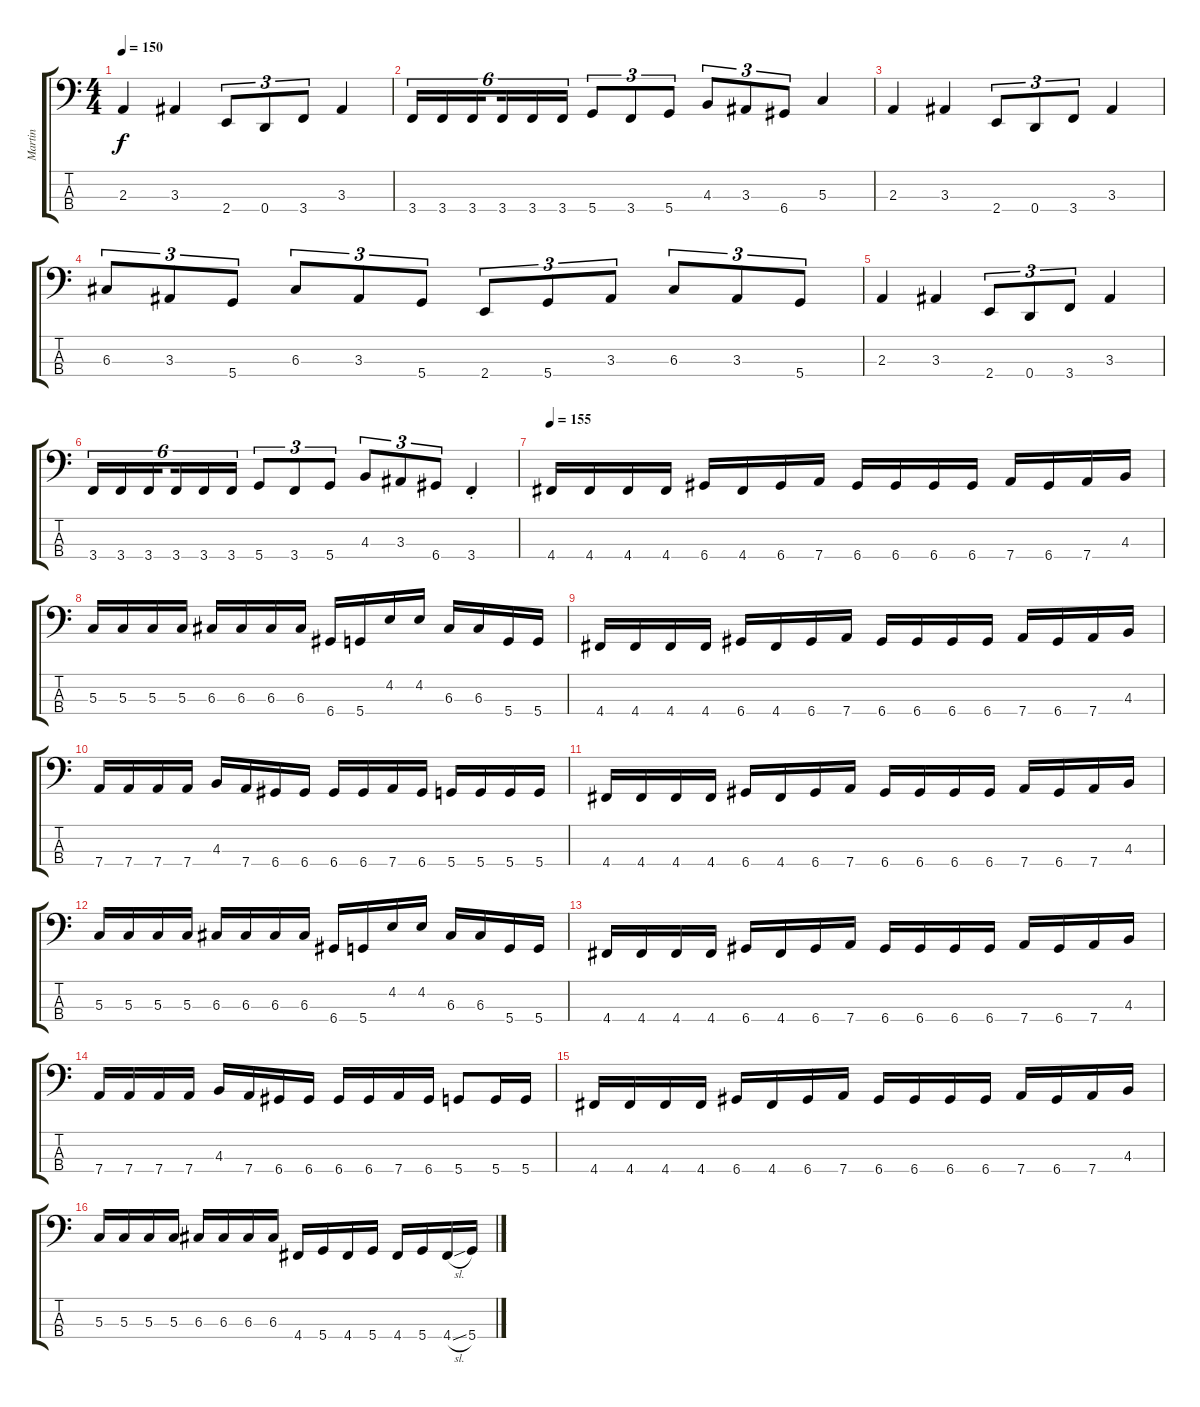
\track ("Martin" "Martin") {instrument electricbasspick}
\staff {score tabs}
\tuning (F2 C2 G1 D1) {hide}
\ts (4 4)
\tempo 150
\clef f4
\ks c
2.3.4{dy f} 3.3.4 2.4.8{tu (3 2)} 0.4.8{tu (3 2)} 3.4.8{tu (3 2)} 3.3.4 |
3.4.16{tu (6 4)} 3.4.16{tu (6 4)} 3.4.16{tu (6 4) beam splitsecondary} 3.4.16{tu (6 4)} 3.4.16{tu (6 4)} 3.4.16{tu (6 4)} 5.4.8{tu (3 2)} 3.4.8{tu (3 2)} 5.4.8{tu (3 2)} 4.3.8{tu (3 2)} 3.3.8{tu (3 2)} 6.4.8{tu (3 2)} 5.3.4 |
2.3.4 3.3.4 2.4.8{tu (3 2)} 0.4.8{tu (3 2)} 3.4.8{tu (3 2)} 3.3.4 |
6.3.8{tu (3 2)} 3.3.8{tu (3 2)} 5.4.8{tu (3 2)} 6.3.8{tu (3 2)} 3.3.8{tu (3 2)} 5.4.8{tu (3 2)} 2.4.8{tu (3 2)} 5.4.8{tu (3 2)} 3.3.8{tu (3 2)} 6.3.8{tu (3 2)} 3.3.8{tu (3 2)} 5.4.8{tu (3 2)} |
2.3.4 3.3.4 2.4.8{tu (3 2)} 0.4.8{tu (3 2)} 3.4.8{tu (3 2)} 3.3.4 |
3.4.16{tu (6 4)} 3.4.16{tu (6 4)} 3.4.16{tu (6 4) beam splitsecondary} 3.4.16{tu (6 4)} 3.4.16{tu (6 4)} 3.4.16{tu (6 4)} 5.4.8{tu (3 2)} 3.4.8{tu (3 2)} 5.4.8{tu (3 2)} 4.3.8{tu (3 2)} 3.3.8{tu (3 2)} 6.4.8{tu (3 2)} 3.4{st}.4 |
\tempo 155
4.4.16 4.4.16 4.4.16 4.4.16 6.4.16 4.4.16 6.4.16 7.4.16 6.4.16 6.4.16 6.4.16 6.4.16 7.4.16 6.4.16 7.4.16 4.3.16 |
5.3.16 5.3.16 5.3.16 5.3.16 6.3.16 6.3.16 6.3.16 6.3.16 6.4.16 5.4.16 4.2.16 4.2.16 6.3.16 6.3.16 5.4.16 5.4.16 |
4.4.16 4.4.16 4.4.16 4.4.16 6.4.16 4.4.16 6.4.16 7.4.16 6.4.16 6.4.16 6.4.16 6.4.16 7.4.16 6.4.16 7.4.16 4.3.16 |
7.4.16 7.4.16 7.4.16 7.4.16 4.3.16 7.4.16 6.4.16 6.4.16 6.4.16 6.4.16 7.4.16 6.4.16 5.4.16 5.4.16 5.4.16 5.4.16 |
4.4.16 4.4.16 4.4.16 4.4.16 6.4.16 4.4.16 6.4.16 7.4.16 6.4.16 6.4.16 6.4.16 6.4.16 7.4.16 6.4.16 7.4.16 4.3.16 |
5.3.16 5.3.16 5.3.16 5.3.16 6.3.16 6.3.16 6.3.16 6.3.16 6.4.16 5.4.16 4.2.16 4.2.16 6.3.16 6.3.16 5.4.16 5.4.16 |
4.4.16 4.4.16 4.4.16 4.4.16 6.4.16 4.4.16 6.4.16 7.4.16 6.4.16 6.4.16 6.4.16 6.4.16 7.4.16 6.4.16 7.4.16 4.3.16 |
7.4.16 7.4.16 7.4.16 7.4.16 4.3.16 7.4.16 6.4.16 6.4.16 6.4.16 6.4.16 7.4.16 6.4.16 5.4.8 5.4.16 5.4.16 |
4.4.16 4.4.16 4.4.16 4.4.16 6.4.16 4.4.16 6.4.16 7.4.16 6.4.16 6.4.16 6.4.16 6.4.16 7.4.16 6.4.16 7.4.16 4.3.16 |
5.3.16 5.3.16 5.3.16 5.3.16 6.3.16 6.3.16 6.3.16 6.3.16 4.4.16 5.4.16 4.4.16 5.4.16 4.4.16 5.4.16 4.4{sl}.16 5.4.16
